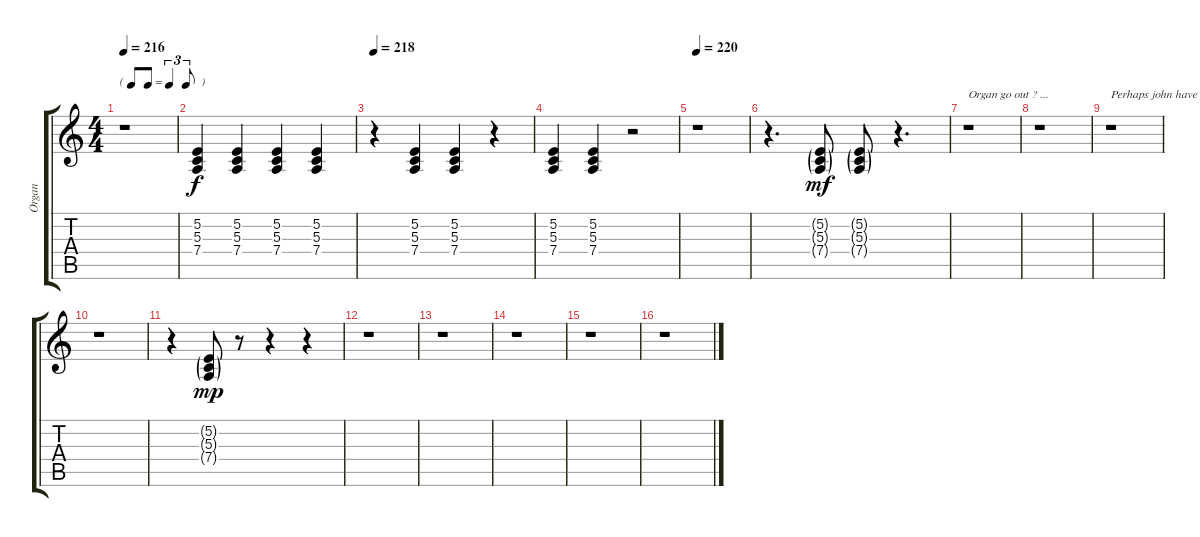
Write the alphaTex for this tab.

\track ("Organ" "Organ") {instrument rockorgan}
\staff {score tabs}
\tuning (E4 B3 G3 D3 A2 E2) {hide}
\ts (4 4)
\tf triplet8th
\tempo 216
\clef g2
\ks c
r.1{dy f} |
(5.2 5.3 7.4).4 (5.2 5.3 7.4).4 (5.2 5.3 7.4).4 (5.2 5.3 7.4).4 |
\tempo 218
r.4 (5.2 5.3 7.4).4 (5.2 5.3 7.4).4 r.4 |
(5.2 5.3 7.4).4 (5.2 5.3 7.4).4 r.2 |
\tempo 220
r.1 |
r.4{d} (5.2{g} 5.3{g} 7.4{g}).8{dy mf} (5.2{g} 5.3{g} 7.4{g}).8 r.4{d} |
r.1{txt "Organ go out ? ... "} |
r.1 |
r.1{txt "Perhaps john have problem with is B3 ..."} |
r.1 |
r.4 (5.2{g} 5.3{g} 7.4{g}).8{dy mp} r.8 r.4 r.4 |
r.1 |
r.1 |
r.1 |
r.1 |
r.1
